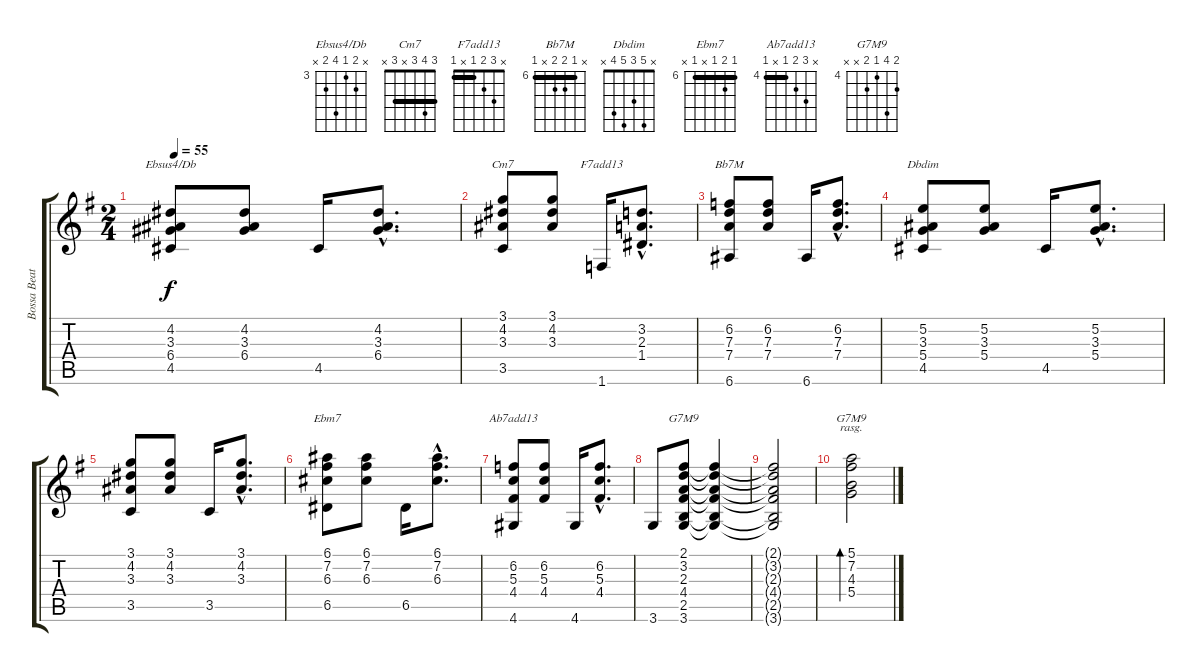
\track ("Bossa Beat" "Bossa Beat") {instrument acousticguitarnylon}
\staff {score tabs}
\tuning (E4 B3 G3 D3 A2 E2) {hide}
\chord ("Ebsus4/Db" x 4 3 6 4 x) {firstfret 3}
\chord ("Cm7" 3 4 3 x 3 x) {barre 3}
\chord ("F7add13" x 3 2 1 x 1) {barre 1}
\chord ("Bb7M" x 6 7 7 x 6) {firstfret 6 barre 6}
\chord ("Dbdim" x 5 3 5 4 x)
\chord ("Ebm7" 6 7 6 x 6 x) {firstfret 6 barre 6}
\chord ("Ab7add13" x 6 5 4 x 4) {firstfret 4 barre 4}
\chord ("G7M9" 2 3 2 4 2 3) {barre 2}
\chord ("G7M9" 5 7 4 5 x x) {firstfret 4}
\ts (2 4)
\tempo 55
\clef g2
\ks g
(4.2 3.3 6.4 4.5).8{ch "Ebsus4/Db" dy f} (4.2 3.3 6.4).8 4.5.16 (4.2{hac} 3.3{hac} 6.4{hac}).8{d} |
(3.1 4.2 3.3 3.5).8{ch "Cm7"} (3.1 4.2 3.3).8 1.6.16{ch "F7add13"} (3.2{hac} 2.3{hac} 1.4{hac}).8{d} |
(6.2 7.3 7.4 6.6).8{ch "Bb7M"} (6.2 7.3 7.4).8 6.6.16 (6.2{hac} 7.3{hac} 7.4{hac}).8{d} |
(5.2 3.3 5.4 4.5).8{ch "Dbdim"} (5.2 3.3 5.4).8 4.5.16 (5.2{hac} 3.3{hac} 5.4{hac}).8{d} |
(3.1 4.2 3.3 3.5).8 (3.1 4.2 3.3).8 3.5.16 (3.1{hac} 4.2{hac} 3.3{hac}).8{d} |
(6.1 7.2 6.3 6.5).8{ch "Ebm7"} (6.1 7.2 6.3).8 6.5.16 (6.1{hac} 7.2{hac} 6.3{hac}).8{d} |
(6.2 5.3 4.4 4.6).8{ch "Ab7add13"} (6.2 5.3 4.4).8 4.6.16 (6.2{hac} 5.3{hac} 4.4{hac}).8{d} |
3.6.8 (2.1 3.2 2.3 4.4 2.5 3.6).8{ch "G7M9"} (2.1{t} 3.2{t} 2.3{t} 4.4{t} 2.5{t} 3.6{t}).4 |
(2.1{t} 3.2{t} 2.3{t} 4.4{t} 2.5{t} 3.6{t}).2 |
(5.1 7.2 4.3 5.4).2{bd 480 ch "G7M9" rasg ii}
